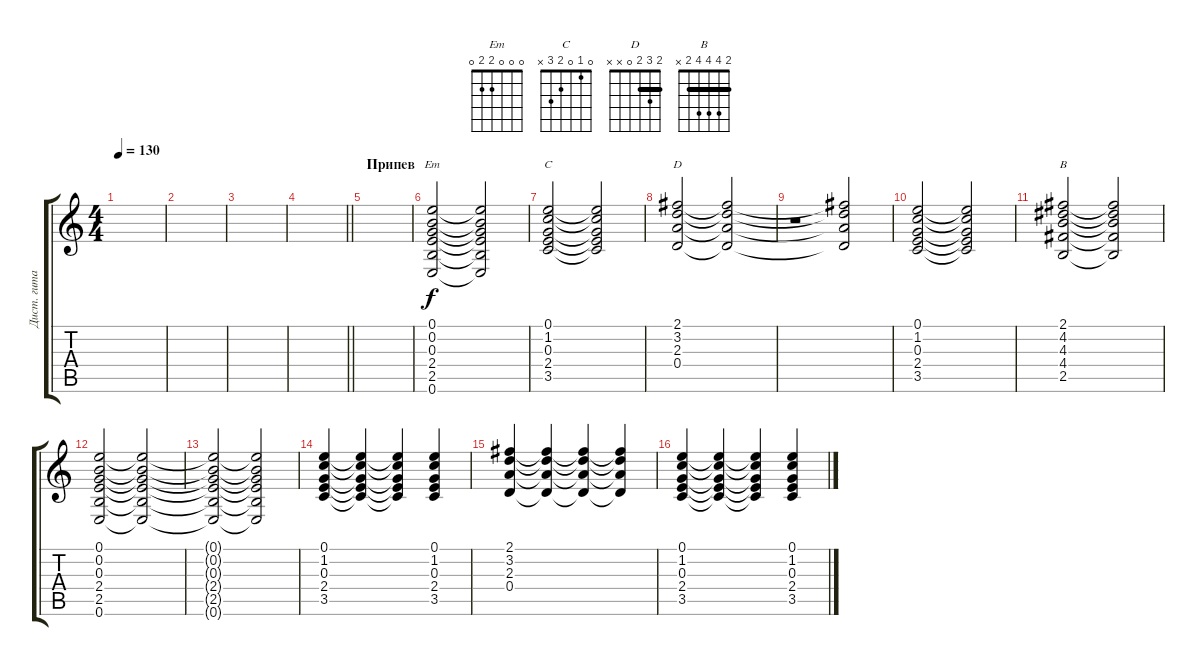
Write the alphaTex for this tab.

\track ("Дист. гитара" "Дист. гита") {instrument distortionguitar}
\staff {score tabs}
\tuning (E4 B3 G3 D3 A2 E2) {hide}
\chord ("Em" 0 0 0 2 2 0)
\chord ("C" 0 1 0 2 3 x)
\chord ("D" 2 3 2 0 x x) {barre 2}
\chord ("B" 2 4 4 4 2 x) {barre 2}
\ts (4 4)
\tempo 130
\clef g2
\ks c
|
|
|
\barLineRight lightlight
|
\section ("" "Припев")
|
(0.1 0.2 0.3 2.4 2.5 0.6).2{ch "Em"} (0.1{t} 0.2{t} 0.3{t} 2.4{t} 2.5{t} 0.6{t}).2 |
(0.1 1.2 0.3 2.4 3.5).2{ch "C"} (0.1{t} 1.2{t} 0.3{t} 2.4{t} 3.5{t}).2 |
(2.1 3.2 2.3 0.4).2{ch "D"} (2.1{t} 3.2{t} 2.3{t} 0.4{t}).2 |
r.2 (2.1{t} 3.2{t} 2.3{t} 0.4{t}).2 |
(0.1 1.2 0.3 2.4 3.5).2 (0.1{t} 1.2{t} 0.3{t} 2.4{t} 3.5{t}).2 |
(2.1 4.2 4.3 4.4 2.5).2{ch "B"} (2.1{t} 4.2{t} 4.3{t} 4.4{t} 2.5{t}).2 |
(0.1 0.2 0.3 2.4 2.5 0.6).2 (0.1{t} 0.2{t} 0.3{t} 2.4{t} 2.5{t} 0.6{t}).2 |
(0.1{t} 0.2{t} 0.3{t} 2.4{t} 2.5{t} 0.6{t}).2 (0.1{t} 0.2{t} 0.3{t} 2.4{t} 2.5{t} 0.6{t}).2 |
(0.1 1.2 0.3 2.4 3.5).4 (0.1{t} 1.2{t} 0.3{t} 2.4{t} 3.5{t}).4 (0.1{t} 1.2{t} 0.3{t} 2.4{t} 3.5{t}).4 (0.1 1.2 0.3 2.4 3.5).4 |
(2.1 3.2 2.3 0.4).4 (2.1{t} 3.2{t} 2.3{t} 0.4{t}).4 (2.1{t} 3.2{t} 2.3{t} 0.4{t}).4 (2.1{t} 3.2{t} 2.3{t} 0.4{t}).4 |
(0.1 1.2 0.3 2.4 3.5).4 (0.1{t} 1.2{t} 0.3{t} 2.4{t} 3.5{t}).4 (0.1{t} 1.2{t} 0.3{t} 2.4{t} 3.5{t}).4 (0.1 1.2 0.3 2.4 3.5).4
